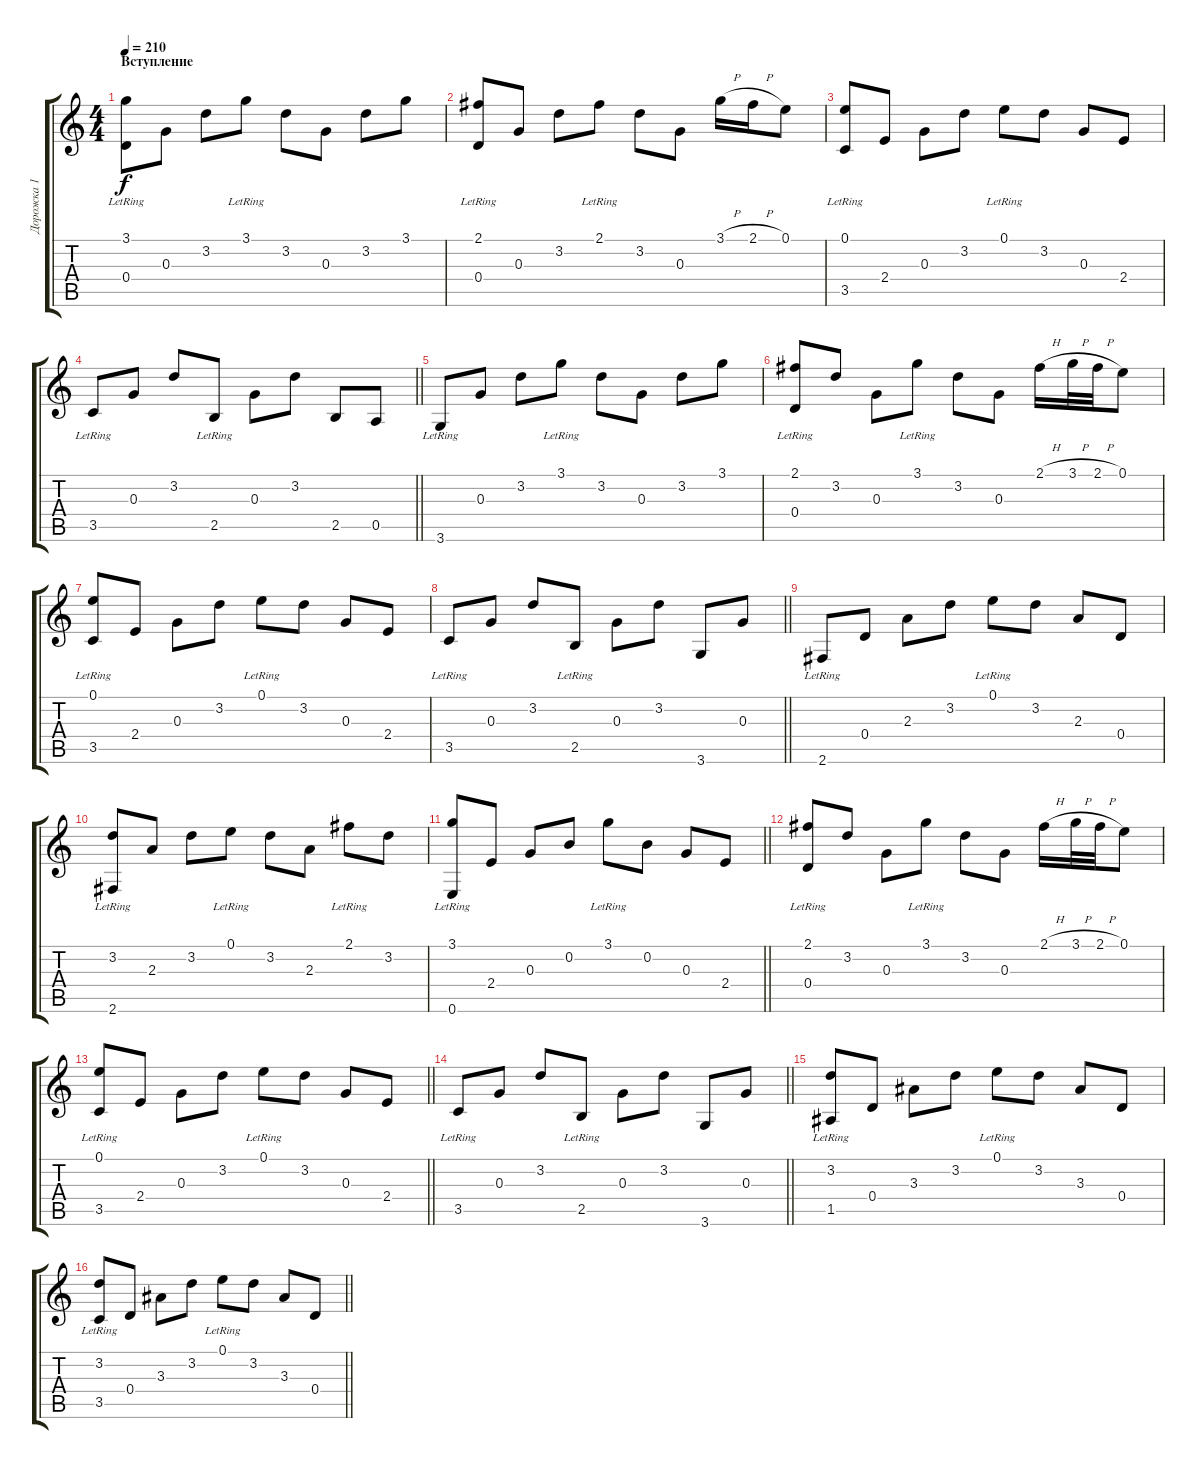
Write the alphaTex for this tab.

\track ("Дорожка 1" "Дорожка 1") {instrument acousticguitarsteel}
\staff {score tabs}
\tuning (E4 B3 G3 D3 A2 E2) {hide}
\ts (4 4)
\section ("" "Вступление")
\tempo 210
\clef g2
\ks c
(3.1{lr} 0.4{lr}).8{dy f instrument acousticguitarsteel} 0.3.8 3.2.8 3.1{lr}.8 3.2.8 0.3.8 3.2.8 3.1.8 |
(2.1{lr} 0.4{lr}).8 0.3.8 3.2.8 2.1{lr}.8 3.2.8 0.3.8 3.1{h}.16 2.1{h}.16 0.1.8 |
(0.1{lr} 3.5{lr}).8 2.4.8 0.3.8 3.2.8 0.1{lr}.8 3.2.8 0.3.8 2.4.8 |
\barLineRight lightlight
3.5{lr}.8 0.3.8 3.2.8 2.5{lr}.8 0.3.8 3.2.8 2.5.8 0.5.8 |
3.6{lr}.8 0.3.8 3.2.8 3.1{lr}.8 3.2.8 0.3.8 3.2.8 3.1.8 |
(2.1{lr} 0.4{lr}).8 3.2.8 0.3.8 3.1{lr}.8 3.2.8 0.3.8 2.1{h}.16 3.1{h}.32 2.1{h}.32 0.1.8 |
(0.1{lr} 3.5{lr}).8 2.4.8 0.3.8 3.2.8 0.1{lr}.8 3.2.8 0.3.8 2.4.8 |
\barLineRight lightlight
3.5{lr}.8 0.3.8 3.2.8 2.5{lr}.8 0.3.8 3.2.8 3.6.8 0.3.8 |
2.6{lr}.8 0.4.8 2.3.8 3.2.8 0.1{lr}.8 3.2.8 2.3.8 0.4.8 |
(3.2{lr} 2.6{lr}).8 2.3.8 3.2.8 0.1{lr}.8 3.2.8 2.3.8 2.1{lr}.8 3.2.8 |
\barLineRight lightlight
(3.1{lr} 0.6{lr}).8 2.4.8 0.3.8 0.2.8 3.1{lr}.8 0.2.8 0.3.8 2.4.8 |
(2.1{lr} 0.4{lr}).8 3.2.8 0.3.8 3.1{lr}.8 3.2.8 0.3.8 2.1{h}.16 3.1{h}.32 2.1{h}.32 0.1.8 |
\barLineRight lightlight
(0.1{lr} 3.5{lr}).8 2.4.8 0.3.8 3.2.8 0.1{lr}.8 3.2.8 0.3.8 2.4.8 |
\barLineRight lightlight
3.5{lr}.8 0.3.8 3.2.8 2.5{lr}.8 0.3.8 3.2.8 3.6.8 0.3.8 |
(3.2{lr} 1.5{lr}).8 0.4.8 3.3.8 3.2.8 0.1{lr}.8 3.2.8 3.3.8 0.4.8 |
\barLineRight lightlight
(3.2{lr} 3.5{lr}).8 0.4.8 3.3.8 3.2.8 0.1{lr}.8 3.2.8 3.3.8 0.4.8
